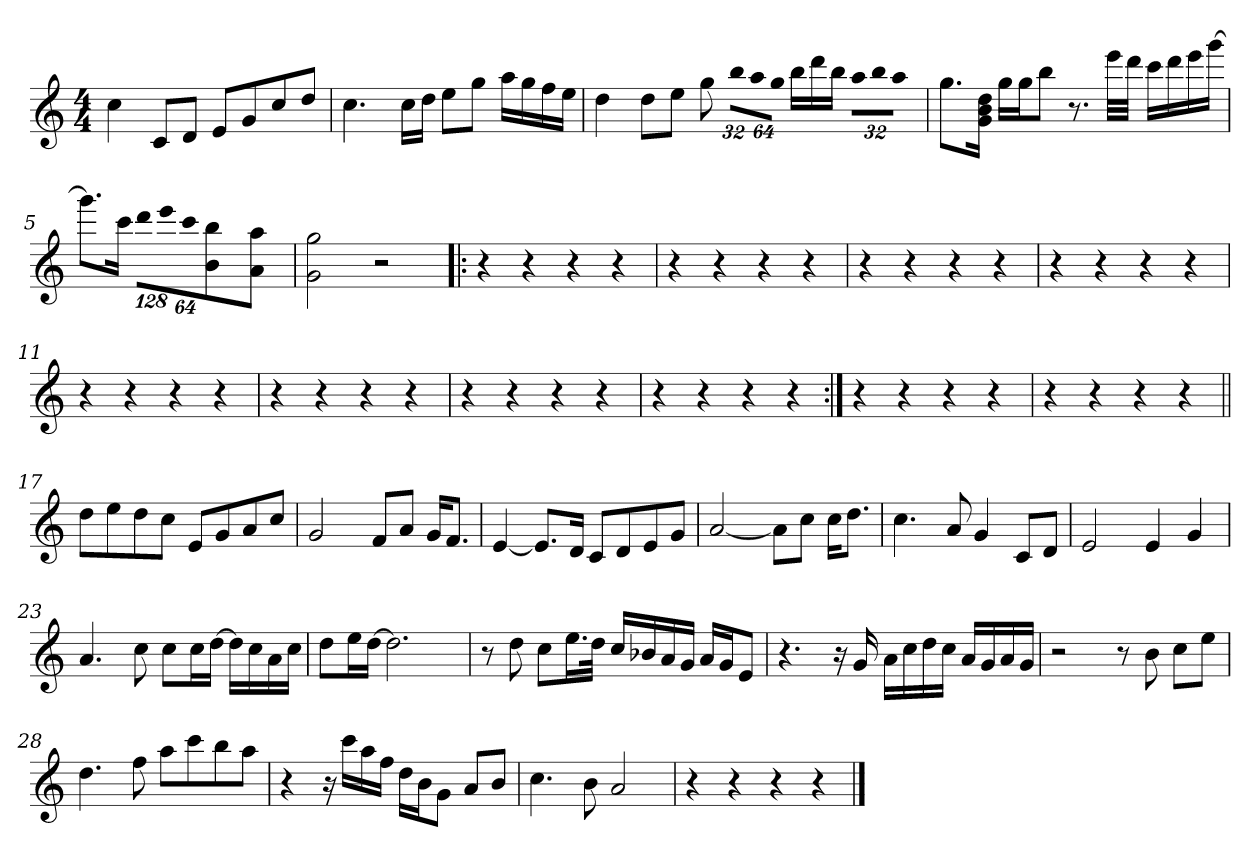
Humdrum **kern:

**kern
*part1
*staff1
!!LO:PB:g=z
*clefG2
*k[]
*C:
*M4/4
*MM57
=1
4cci\
8ci/L
8di/J
8ei/L
8gi/
8cci/
8ddi/J
=2
4.cci\
16cci\LL
16ddi\JJ
8eei\L
8ggi\J
16aai\LL
16ggi\
16ffi\
16eei\JJ
=3
4ddi\
8ddi\L
8eei\J
8ggi\
*Xbrackettup
!LO:N:vis=16
512%21bbi\LL
!LO:N:vis=16
1024%43aai\
!LO:N:vis=16
1024%43ggi\JJ
16bbi\LL
16dddi\
16bbi\JJ
!LO:N:vis=32
1024%21aai\LLL
!LO:N:vis=32
1024%21bbi\
!LO:N:vis=32
512%11aai\JJJ
!!LO:LB:g=z
=4
8.ggi\L
16gi\ 16bi 16ddiJk
16ggi\LL
16ggi\J
8bbi\J
8.r
32eeei\LLL
32dddi\JJJ
16ccci\LL
16dddi\
16eeei\
[>16gggi\JJ
=5
8.gggi\L]
16ccci\Jk
!LO:N:vis=8
1024%85dddi\L
!LO:N:vis=8
1024%85eeei\
!LO:N:vis=8
512%43ccci\J
4bi\ 4bbi
4ai\ 4aai
=6
2gi\ 2ggi
2r
!!LO:LB:g=z
=7!|:
4r
4r
4r
4r
=8
4r
4r
4r
4r
=9
4r
4r
4r
4r
=10
4r
4r
4r
4r
=11
4r
4r
4r
4r
!!LO:LB:g=z
=12
4r
4r
4r
4r
=13
4r
4r
4r
4r
=14
4r
4r
4r
4r
=15:|!
4r
4r
4r
4r
=16
4r
4r
4r
4r
!!LO:LB:g=z
=17||
8ddi\L
8eei\
8ddi\
8cci\J
8ei/L
8gi/
8ai/
8cci/J
=18
2gi/
8fi/L
8ai/J
16gi/KL
8.fi/J
=19
[<4ei/
8.ei/L]
16di/Jk
8ci/L
8di/
8ei/
8gi/J
=20
[<2ai/
8ai\L]
8cci\J
16cci\KL
8.ddi\J
!!LO:LB:g=z
=21
4.cci\
8ai/
4gi/
8ci/L
8di/J
=22
2ei/
4ei/
4gi/
=23
4.ai/
8cci\
8cci\L
16cci\L
[>16ddi\JJ
16ddi\LL]
16cci\
16ai\
16cci\JJ
=24
8ddi\L
16eei\L
[>16ddi\JJ
2.ddi\]
!!LO:LB:g=z
=25
8r
8ddi\
8cci\L
16.eei\L
32ddi\JJk
16cci/LL
16b-Xi/
16ai/
16gi/JJ
16ai/LL
16gi/J
8ei/J
=26
4.r
16r
16gi/
16ai\LL
16cci\
16ddi\
16cci\JJ
16ai/LL
16gi/
16ai/
16gi/JJ
=27
2r
8r
8bi\
8cci\L
8eei\J
!!LO:LB:g=z
=28
4.ddi\
8ffi\
8aai\L
8ccci\
8bbi\
8aai\J
=29
4r
16r
16ccci\LL
16aai\
16ffi\JJ
16ddi\LL
16bi\J
8gi\J
8ai/L
8bi/J
=30
4.cci\
8bi\
2ai/
=31
4r
4r
4r
4r
==
*-
